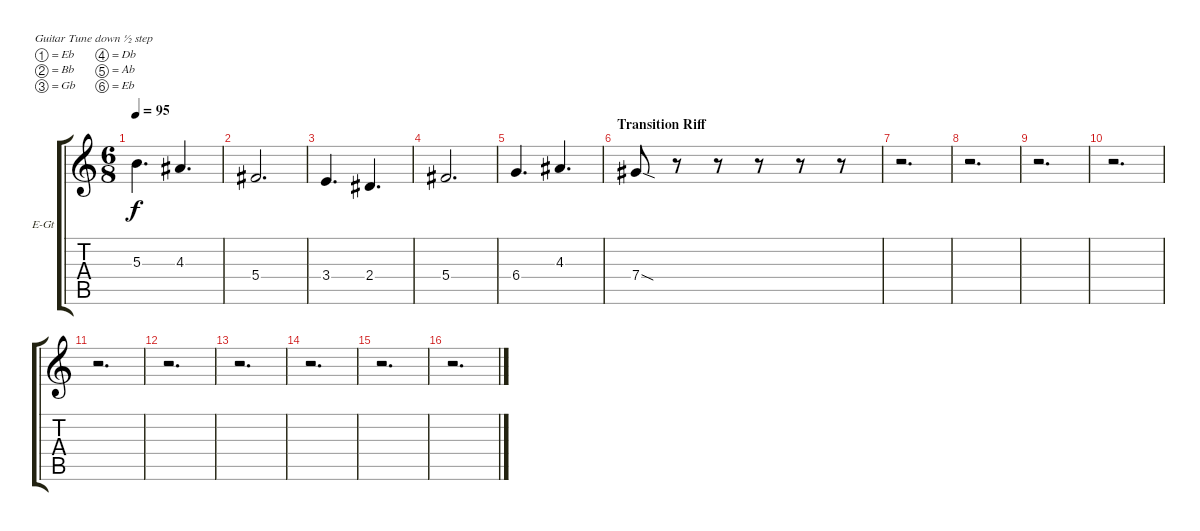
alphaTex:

\bracketExtendMode groupsimilarinstruments
\firstSystemTrackNameOrientation horizontal
\otherSystemsTrackNameOrientation horizontal
\track ("Electric Guitar" "E-Gt") {instrument overdrivenguitar}
\staff {score tabs}
\tuning (Eb4 Bb3 Gb3 Db3 Ab2 Eb2)
\ts (6 8)
\tempo 95
\clef g2
\ks c
5.3.4{d dy f} 4.3.4{d} |
5.4.2{d} |
3.4.4{d} 2.4.4{d} |
5.4.2{d} |
6.4.4{d} 4.3.4{d} |
\section ("" "Transition Riff")
7.4{sod}.8 r.8 r.8 r.8 r.8 r.8 |
r.2{d} |
r.2{d} |
r.2{d} |
r.2{d} |
r.2{d} |
r.2{d} |
r.2{d} |
r.2{d} |
r.2{d} |
r.2{d}
